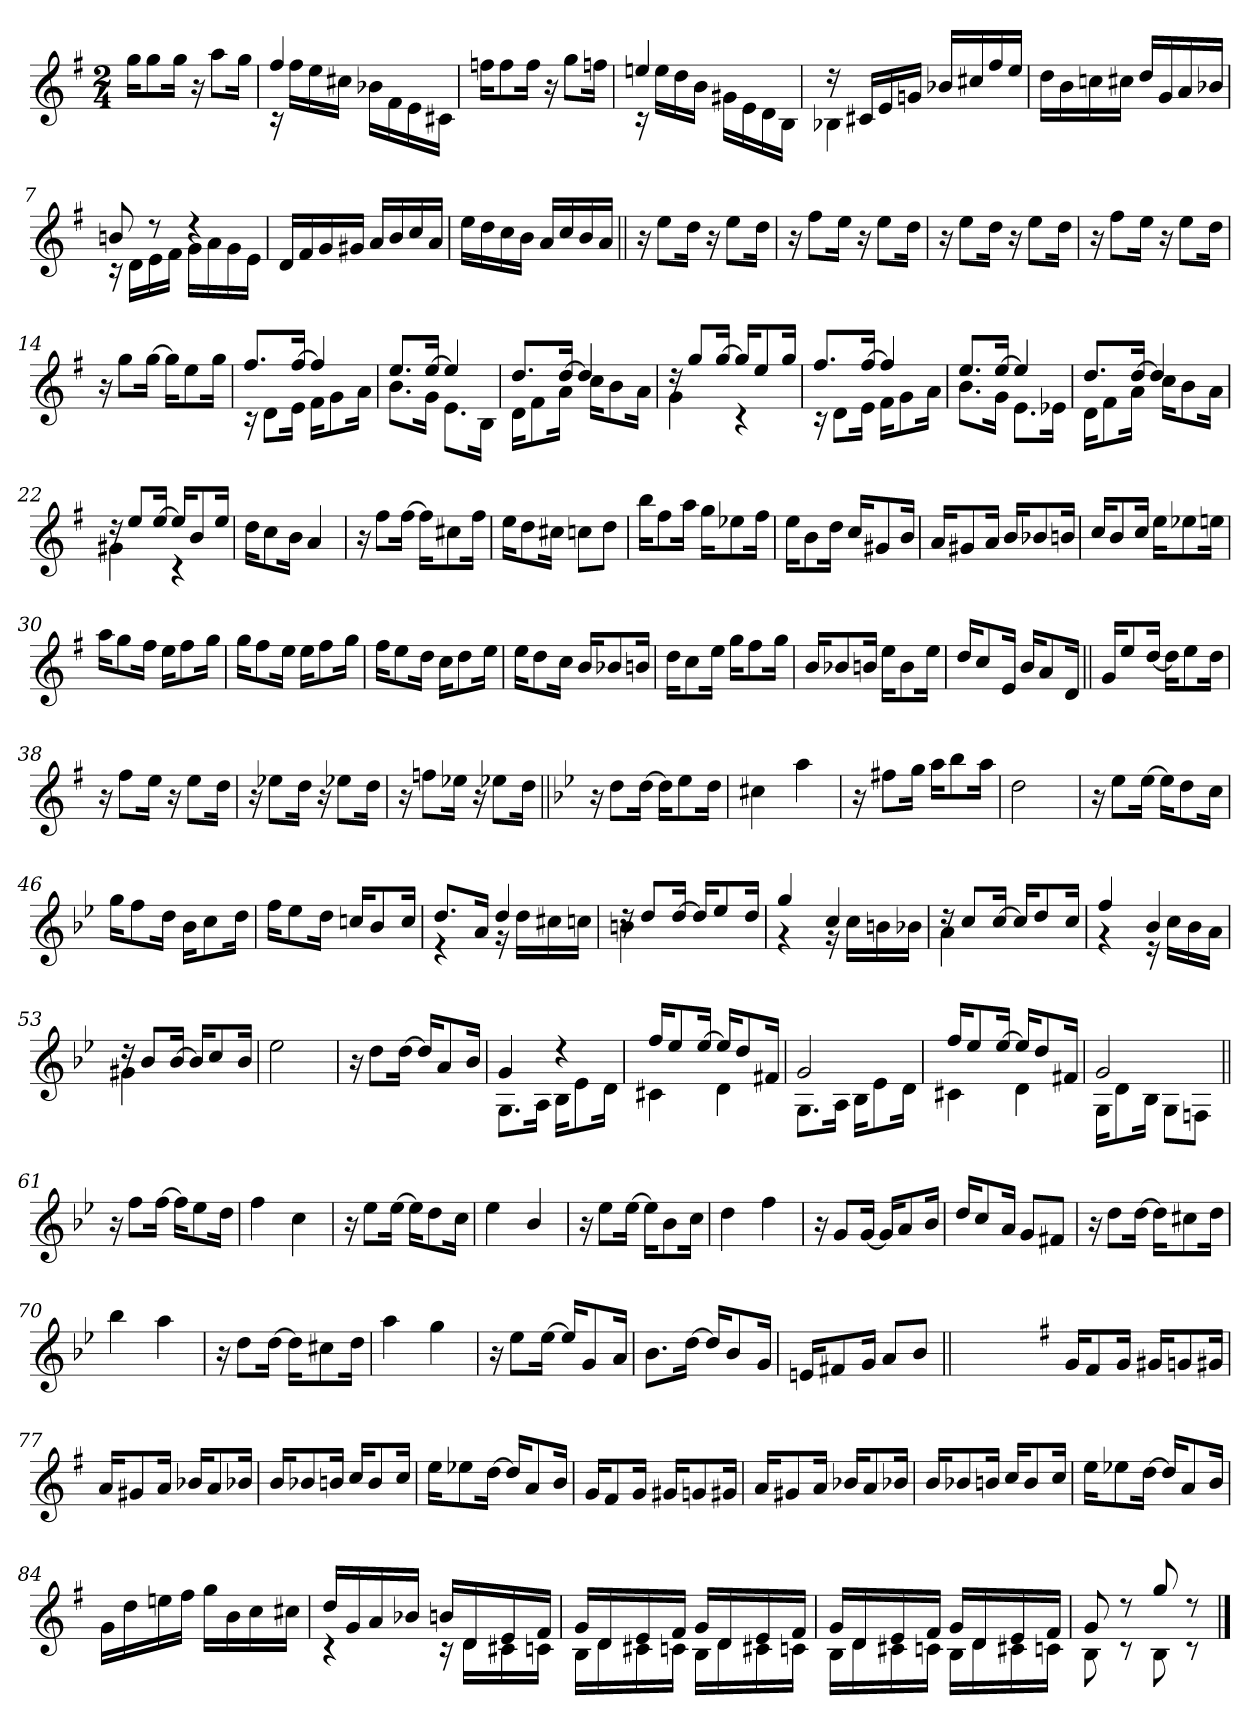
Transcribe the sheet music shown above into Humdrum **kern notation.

**kern
*part1
*staff1
*clefG2
*k[f#]
*G:
*M2/4
=1
16gg\KL
8gg\
16gg\Jk
16r
8aa\L
16gg\Jk
=2
*^
4ff#/	16rc
.	16ff#!\LL
.	16ee!\
.	16cc#X!\JJ
4ryy	16b-X!\LL
.	16f#!\
.	16e!\
.	16c#X!\JJ
*v	*v
=3
16ffn\KL
8ff\
16ff\Jk
16r
8gg\L
16ffn\Jk
=4
*^
4een/	16rc
.	16ee!\LL
.	16dd!\
.	16b!\JJ
4ryy	16g#X!\LL
.	16e!\
.	16d!\
.	16B!\JJ
!!LO:LB:g=z	!!
=5	=5
16rdd	4B-X!\
16c#X/LL	.
16e/	.
16gn/JJ	.
16b-X/LL	4ryy
16cc#X/	.
16ff#/	.
16ee/JJ	.
*v	*v
=6
16dd\LL
16b\
16ccn\
16cc#X\JJ
16dd/LL
16g/
16a/
16b-X/JJ
=7
*^
8bn/	16rc
.	16d!\LL
8rdd	16e!\
.	16f#!\JJ
4rdd	16g!\LL
.	16a!\
.	16g!\
.	16e!\JJ
*v	*v
=8
16d!/LL
16f#!/
16g!/
16g#X!/JJ
16a!/LL
16b!/
16cc!/
16a!/JJ
=9
16ee!\LL
16dd!\
16cc!\
16b!\JJ
16a!/LL
16cc!/
16b!/
16a!/JJ
!!LO:LB:g=z
=10||
16r
8ee\L
16dd\Jk
16r
8ee\L
16dd\Jk
=11
16r
8ff#\L
16ee\Jk
16r
8ee\L
16dd\Jk
=12
16r
8ee\L
16dd\Jk
16r
8ee\L
16dd\Jk
=13
16r
8ff#\L
16ee\Jk
16r
8ee\L
16dd\Jk
=14
16r
8gg\L
[16gg\Jk
16gg\KL]
8ee\
16gg\Jk
!!LO:LB:g=z
=15
*^
8.ff#/L	16rc
.	8d!\L
[>16ff#/Jk	16e!\Jk
4ff#/]	16f#!\KL
.	8g!\
.	16a!\Jk
=16	=16
8.ee/L	8.b!\L
[>16ee/Jk	16g!\Jk
4ee/]	8.e!\L
.	16B!\Jk
=17	=17
8.dd/L	16d!\KL
.	8f#!\
[>16dd/Jk	16a!\Jk
4dd/]	16cc!\KL
.	8b!\
.	16a!\Jk
=18	=18
16rdd	4g!\
8gg/L	.
[>16gg/Jk	.
16gg/KL]	4rc
8ee/	.
16gg/Jk	.
=19	=19
8.ff#/L	16rc
.	8d!\L
[>16ff#/Jk	16e!\Jk
4ff#/]	16f#!\KL
.	8g!\
.	16a!\Jk
=20	=20
8.ee/L	8.b!\L
[>16ee/Jk	16g!\Jk
4ee/]	8.e!\L
.	16e-X!\Jk
!!LO:LB:g=z	!!
=21	=21
8.dd/L	16d!\KL
.	8f#!\
[>16dd/Jk	16a!\Jk
4dd/]	16cc!\KL
.	8b!\
.	16a!\Jk
=22	=22
16rdd	4g#X!\
8ee/L	.
[>16ee/Jk	.
16ee/KL]	4rc
8b/	.
16ee/Jk	.
*v	*v
=23
16dd\KL
8cc\
16b\Jk
4a/
=24
16r
8ff#\L
[16ff#\Jk
16ff#\KL]
8cc#X\
16ff#\Jk
=25
16ee\KL
8dd\
16cc#X\Jk
8ccn\L
8dd\J
!!LO:LB:g=z
=26
16bb\KL
8ff#\
16aa\Jk
16gg\KL
8ee-X\
16ff#\Jk
=27
16ee\KL
8b\
16dd\Jk
16cc/KL
8g#X/
16b/Jk
=28
16a/KL
8g#X/
16a/Jk
16b/KL
8b-X/
16bn/Jk
=29
16cc/KL
8b/
16cc/Jk
16ee\KL
8ee-X\
16een\Jk
=30
16aa\KL
8gg\
16ff#\Jk
16ee\KL
8ff#\
16gg\Jk
!!LO:LB:g=z
=31
16gg\KL
8ff#\
16ee\Jk
16ee\KL
8ff#\
16gg\Jk
=32
16ff#\KL
8ee\
16dd\Jk
16cc\KL
8dd\
16ee\Jk
=33
16ee\KL
8dd\
16cc\Jk
16b/KL
8b-X/
16bn/Jk
=34
16dd\KL
8cc\
16ee\Jk
16gg\KL
8ff#\
16gg\Jk
=35
16b/KL
8b-X/
16bn/Jk
16ee\KL
8b\
16ee\Jk
!!LO:LB:g=z
=36
16dd/KL
8cc/
16e/Jk
16b/KL
8a/
16d/Jk
=37||
16g/KL
8ee/
[16dd/Jk
16dd\KL]
8ee\
16dd\Jk
=38
16r
8ff#\L
16ee\Jk
16r
8ee\L
16dd\Jk
=39
16r
8ee-X\L
16dd\Jk
16r
8ee-X\L
16dd\Jk
=40
16r
8ffn\L
16ee-X\Jk
16r
8ee-X\L
16dd\Jk
!!LO:LB:g=z
=41||
*k[b-e-]
*B-:
16r
8dd\L
[16dd\Jk
16dd\KL]
8ee-\
16dd\Jk
=42
4cc#X\
4aa\
=43
16r
8ff#X\L
16gg\Jk
16aa\KL
8bb-\
16aa\Jk
=44
2dd\
=45
16r
8ee-\L
[16ee-\Jk
16ee-\KL]
8dd\
16cc\Jk
!!LO:PB:g=z
=46
16gg\KL
8ff\
16dd\Jk
16b-\KL
8cc\
16dd\Jk
=47
16ff\KL
8ee-\
16dd\Jk
16ccn/KL
8b-/
16cc/Jk
=48
*^
8.dd/L	4re
16a/Jk	.
4dd/	16rf
.	16dd!\LL
.	16cc#X!\
.	16ccn!\JJ
=49	=49
16rdd	4bn!\
8dd/L	.
[>16dd/Jk	.
16dd/KL]	4ryy
8ee-/	.
16dd/Jk	.
=50	=50
4gg/	4rg
4cc/	16rf
.	16cc!\LL
.	16bn!\
.	16b-X!\JJ
!!LO:LB:g=z	!!
=51	=51
16rdd	4a!\
8cc/L	.
[>16cc/Jk	.
16cc/KL]	4ryy
8dd/	.
16cc/Jk	.
=52	=52
4ff/	4rg
4b-/	16re
.	16cc!\LL
.	16b-!\
.	16a!\JJ
=53	=53
16rdd	4g#X!\
8b-/L	.
[>16b-/Jk	.
16b-/KL]	4ryy
8cc/	.
16b-/Jk	.
*v	*v
=54
2ee-\
=55
16r
8dd\L
[16dd\Jk
16dd/KL]
8a/
16b-/Jk
!!LO:LB:g=z
=56
*^
4g/	8.G!\L
.	16A!\Jk
4rdd	16B-!\KL
.	8e-!\
.	16d!\Jk
=57	=57
16ff/KL	4c#X!\
8ee-/	.
[>16ee-/Jk	.
16ee-/KL]	4d!\
8dd/	.
16f#X/Jk	.
=58	=58
2g/	8.G!\L
.	16A!\Jk
.	16B-!\KL
.	8e-!\
.	16d!\Jk
=59	=59
16ff/KL	4c#X!\
8ee-/	.
[>16ee-/Jk	.
16ee-/KL]	4d!\
8dd/	.
16f#X/Jk	.
=60	=60
2g/	16G!\KL
.	8d!\
.	16B-!\Jk
.	8G!\L
.	8Fn!\J
*v	*v
!!LO:LB:g=z
=61||
16r
8ff\L
[16ff\Jk
16ff\KL]
8ee-\
16dd\Jk
=62
4ff\
4cc\
=63
16r
8ee-\L
[16ee-\Jk
16ee-\KL]
8dd\
16cc\Jk
=64
4ee-\
4b-/
=65
16r
8ee-\L
[16ee-\Jk
16ee-\KL]
8b-\
16cc\Jk
!!LO:LB:g=z
=66
4dd\
4ff\
=67
16r
8g/L
[16g/Jk
16g/KL]
8a/
16b-/Jk
=68
16dd/KL
8cc/
16a/Jk
8g/L
8f#X/J
=69
16r
8dd\L
[16dd\Jk
16dd\KL]
8cc#X\
16dd\Jk
=70
4bb-\
4aa\
!!LO:LB:g=z
=71
16r
8dd\L
[16dd\Jk
16dd\KL]
8cc#X\
16dd\Jk
=72
4aa\
4gg\
=73
16r
8ee-\L
[16ee-\Jk
16ee-/KL]
8g/
16a/Jk
=74
8.b-\L
[16dd\Jk
16dd/KL]
8b-/
16g/Jk
=75
16en/KL
8f#X/
16g/Jk
8a/L
8b-/J
=75X751||
2ryy
!!LO:LB:g=z
=76-
*k[f#]
*G:
16g/KL
8f#/
16g/Jk
16g#X/KL
8gn/
16g#X/Jk
=77
16a/KL
8g#X/
16a/Jk
16b-X/KL
8a/
16b-X/Jk
=78
16b/KL
8b-X/
16bn/Jk
16cc/KL
8b/
16cc/Jk
=79
16ee\KL
8ee-X\
[16dd\Jk
16dd/KL]
8a/
16b/Jk
=80
16g/KL
8f#/
16g/Jk
16g#X/KL
8gn/
16g#X/Jk
!!LO:LB:g=z
=81
16a/KL
8g#X/
16a/Jk
16b-X/KL
8a/
16b-X/Jk
=82
16b/KL
8b-X/
16bn/Jk
16cc/KL
8b/
16cc/Jk
=83
16ee\KL
8ee-X\
[16dd\Jk
16dd/KL]
8a/
16b/Jk
=84
16g\LL
16dd\
16een\
16ff#\JJ
16gg\LL
16b\
16cc\
16cc#X\JJ
!!LO:LB:g=z
=85
*^
16dd/LL	4rc
16g/	.
16a/	.
16b-X/JJ	.
16bn/LL	16rc
16d/	16d!\LL
16e/	16c#X!\
16f#/JJ	16cn!\JJ
=86	=86
16g/LL	16B!\LL
16d/	16d!\
16e/	16c#X!\
16f#/JJ	16cn!\JJ
16g/LL	16B!\LL
16d/	16d!\
16e/	16c#X!\
16f#/JJ	16cn!\JJ
=87	=87
16g/LL	16B!\LL
16d/	16d!\
16e/	16c#X!\
16f#/JJ	16cn!\JJ
16g/LL	16B!\LL
16d/	16d!\
16e/	16c#X!\
16f#/JJ	16cn!\JJ
=88	=88
8g/	8B!\
8rdd	8rc
8gg/	8B!\
8rdd	8rc
*v	*v
==
*-
